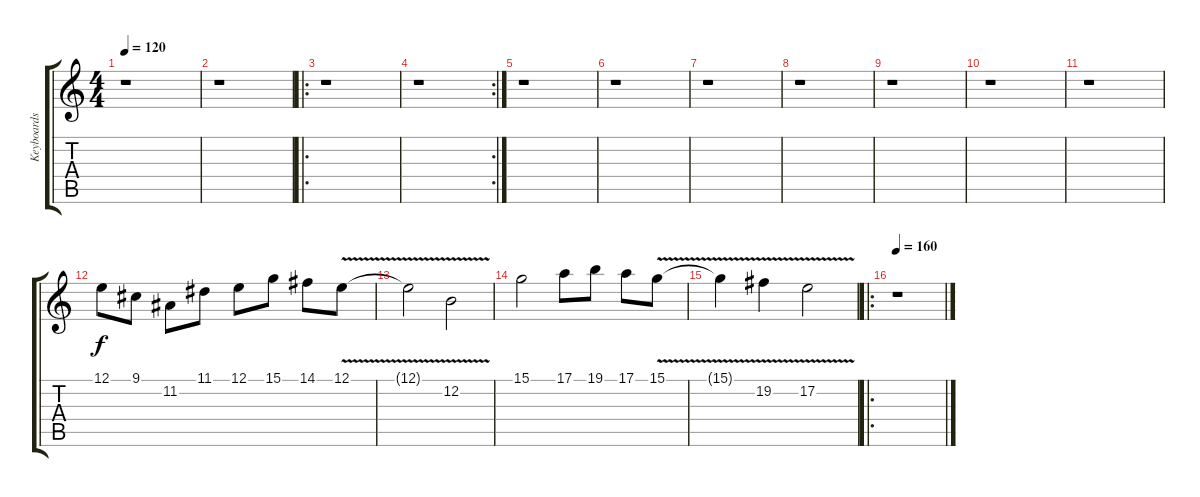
\track ("Keyboards (Josh)" "Keyboards ") {instrument violin}
\staff {score tabs}
\tuning (E4 B3 G3 D3 A2 E2) {hide}
\ts (4 4)
\tempo 120
\clef g2
\ks c
r.1{dy f} |
r.1 |
\ro
r.1 |
\rc 2
r.1 |
r.1 |
r.1 |
r.1 |
r.1 |
r.1 |
r.1 |
r.1 |
12.1.8 9.1.8 11.2.8 11.1.8 12.1.8 15.1.8 14.1.8 12.1{v}.8 |
12.1{t}.2 12.2{v}.2 |
15.1.2 17.1.8 19.1.8 17.1.8 15.1{v}.8 |
15.1{t}.4 19.2{v}.4 17.2{v}.2 |
\ro
\tempo 160
r.1
